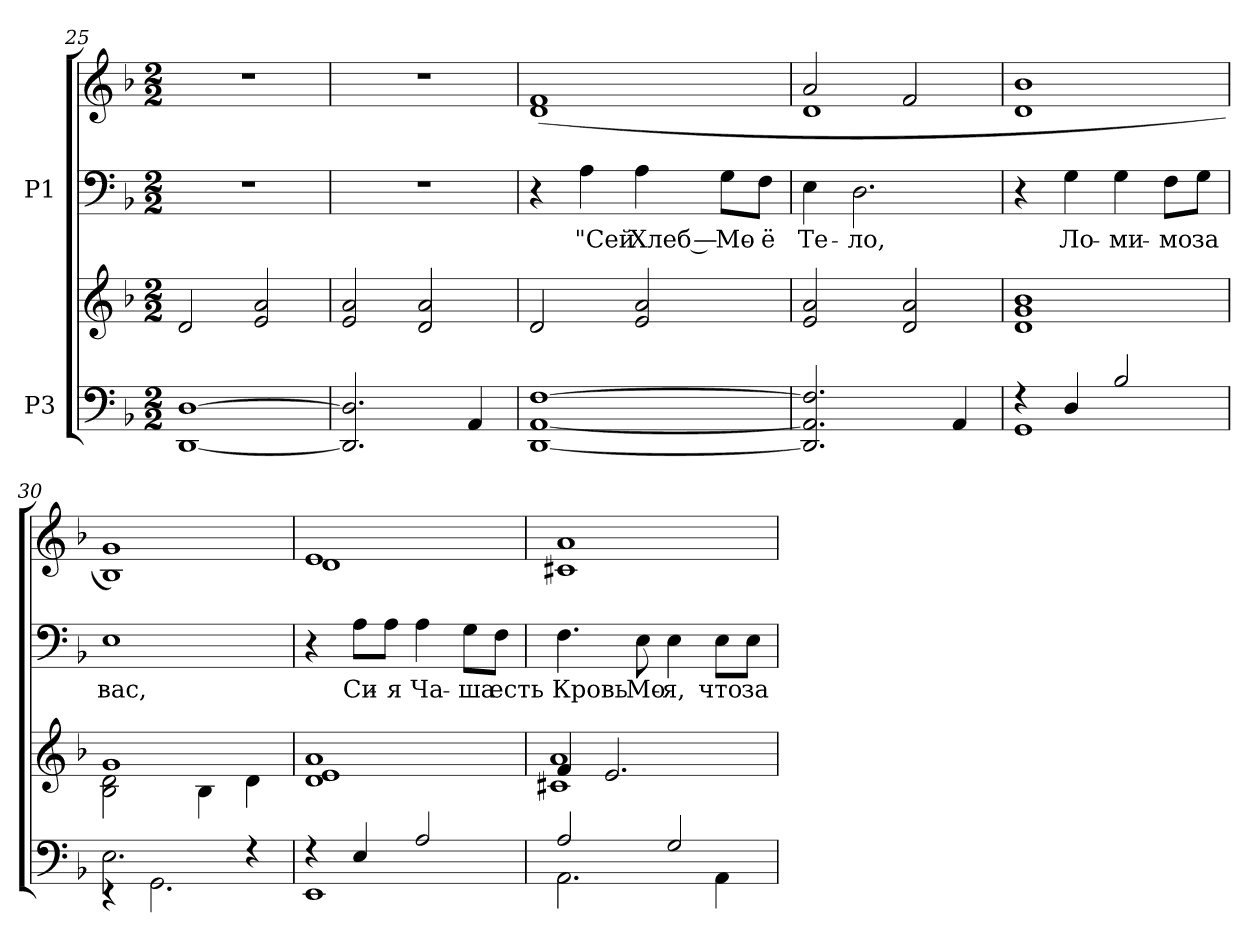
**kern	**kern	**kern	**text	**kern
*part2	*part2	*part1	*part1	*part1
*staff4	*staff3	*staff2	*staff2	*staff1
*I"P3	*	*I"P1	*	*
*clefF4	*clefG2	*clefF4	*	*clefG2
*k[b-]	*k[b-]	*k[b-]	*	*k[b-]
*d:	*d:	*d:	*	*d:
*M2/2	*M2/2	*M2/2	*	*M2/2
=25	=25	=25	=25	=25
[<1DDi [>1Di	2di/	1r	.	1r
.	2ei/ 2ai	.	.	.
!!LO:LB:g=z
=26	=26	=26	=26	=26
2.DDi/] 2.Di]	2ei/ 2ai	1r	.	1r
.	2di/ 2ai	.	.	.
4AAi/	.	.	.	.
=27	=27	=27	=27	=27
[<1DDi [<1AAi [>1Fi	2di/	4r	.	(1di 1fi
!	!	!	!LO:LY:b:color=#000000	!
.	.	4Ai\	"Сей	.
!	!	!	!LO:LY:b:color=#000000	!
.	2ei/ 2ai	4Ai\	Хлеб —	.
!	!	!	!LO:LY:b:color=#000000	!
.	.	8Gi\L	Мо-	.
!	!	!	!LO:LY:b:color=#000000	!
.	.	8Fi\J	-ё	.
=28	=28	=28	=28	=28
!	!	!	!LO:LY:b:color=#000000	!
*	*	*	*	*^
2.DDi/] 2.AAi] 2.Fi]	2ei/ 2ai	4Ei\	Те-	2ai/	1di
!	!	!	!LO:LY:b:color=#000000	!	!
.	.	2.Di\	-ло,	.	.
.	2di/ 2ai	.	.	2fi/	.
4AAi/	.	.	.	.	.
*	*	*	*	*v	*v
=29	=29	=29	=29	=29
*^	*	*	*	*
4r	1GGi	1di 1gi 1b-i	4r	.	1di 1b-i
!	!	!	!	!LO:LY:b:color=#000000	!
4Di/	.	.	4Gi\	Ло-	.
!	!	!	!	!LO:LY:b:color=#000000	!
2B-i/	.	.	4Gi\	-ми-	.
!	!	!	!	!LO:LY:b:color=#000000	!
.	.	.	8Fi\L	-мо	.
!	!	!	!	!LO:LY:b:color=#000000	!
.	.	.	8Gi\J	за	.
=30	=30	=30	=30	=30	=30
*	*	*^	*	*	*
!	!	!	!	!	!LO:LY:b:color=#000000	!
2.Ei\	4r	1gi	2B-i\ 2di	1Ei	вас,	1B-i 1gi)
.	2.GGi\	.	.	.	.	.
.	.	.	4B-i\	.	.	.
4r	.	.	4di\	.	.	.
*	*	*v	*v	*	*	*
=31	=31	=31	=31	=31	=31
*	*	*	*	*	*^
4r	1EEi	1di 1ei 1ai	4r	.	1ei	1di
!	!	!	!	!LO:LY:b:color=#000000	!	!
4Ei/	.	.	8Ai\L	Си-	.	.
!	!	!	!	!LO:LY:b:color=#000000	!	!
.	.	.	8Ai\J	-я	.	.
!	!	!	!	!LO:LY:b:color=#000000	!	!
2Ai/	.	.	4Ai\	Ча-	.	.
!	!	!	!	!LO:LY:b:color=#000000	!	!
.	.	.	8Gi\L	-ша	.	.
!	!	!	!	!LO:LY:b:color=#000000	!	!
.	.	.	8Fi\J	есть	.	.
!!LO:LB:g=z	!!
=32	=32	=32	=32	=32	=32	=32
*	*	*^	*	*	*	*
!	!	!	!	!	!LO:LY:b:color=#000000	!	!
2Ai/	2.AAi\	4fi/	1c#Xi 1ai	4.Fi\	Кровь	1ai	1c#Xi
.	.	2.ei/	.	.	.	.	.
!	!	!	!	!	!LO:LY:b:color=#000000	!	!
.	.	.	.	8Ei\	Мо-	.	.
!	!	!	!	!	!LO:LY:b:color=#000000	!	!
2Gi/	.	.	.	4Ei\	-я,	.	.
!	!	!	!	!	!LO:LY:b:color=#000000	!	!
.	4AAi\	.	.	8Ei\L	что	.	.
!	!	!	!	!	!LO:LY:b:color=#000000	!	!
.	.	.	.	8Ei\J	за	.	.
*v	*v	*	*	*	*	*v	*v
*	*v	*v	*	*	*
=	=	=	=	=
*-	*-	*-	*-	*-
